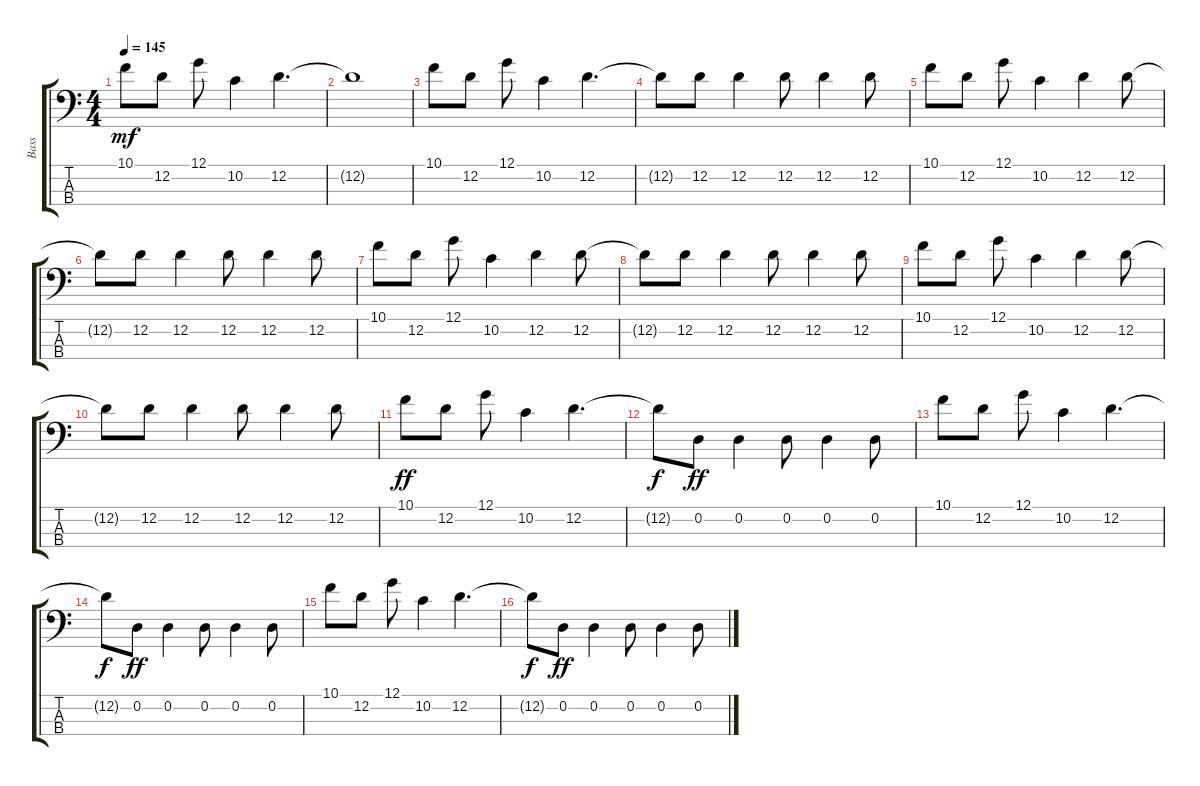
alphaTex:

\track ("Bass" "Bass") {instrument electricbassfinger}
\staff {score tabs}
\tuning (G2 D2 A1 D1) {hide}
\ts (4 4)
\tempo 145
\clef f4
\ks c
10.1.8{dy mf} 12.2.8 12.1.8 10.2.4 12.2.4{d} |
12.2{t}.1 |
10.1.8 12.2.8 12.1.8 10.2.4 12.2.4{d} |
12.2{t}.8 12.2.8 12.2.4 12.2.8 12.2.4 12.2.8 |
10.1.8 12.2.8 12.1.8 10.2.4 12.2.4 12.2.8 |
12.2{t}.8 12.2.8 12.2.4 12.2.8 12.2.4 12.2.8 |
10.1.8 12.2.8 12.1.8 10.2.4 12.2.4 12.2.8 |
12.2{t}.8 12.2.8 12.2.4 12.2.8 12.2.4 12.2.8 |
10.1.8 12.2.8 12.1.8 10.2.4 12.2.4 12.2.8 |
12.2{t}.8 12.2.8 12.2.4 12.2.8 12.2.4 12.2.8 |
10.1.8{dy ff} 12.2.8 12.1.8 10.2.4 12.2.4{d} |
12.2{t}.8{dy f} 0.2.8{dy ff} 0.2.4 0.2.8 0.2.4 0.2.8 |
10.1.8 12.2.8 12.1.8 10.2.4 12.2.4{d} |
12.2{t}.8{dy f} 0.2.8{dy ff} 0.2.4 0.2.8 0.2.4 0.2.8 |
10.1.8 12.2.8 12.1.8 10.2.4 12.2.4{d} |
12.2{t}.8{dy f} 0.2.8{dy ff} 0.2.4 0.2.8 0.2.4 0.2.8
